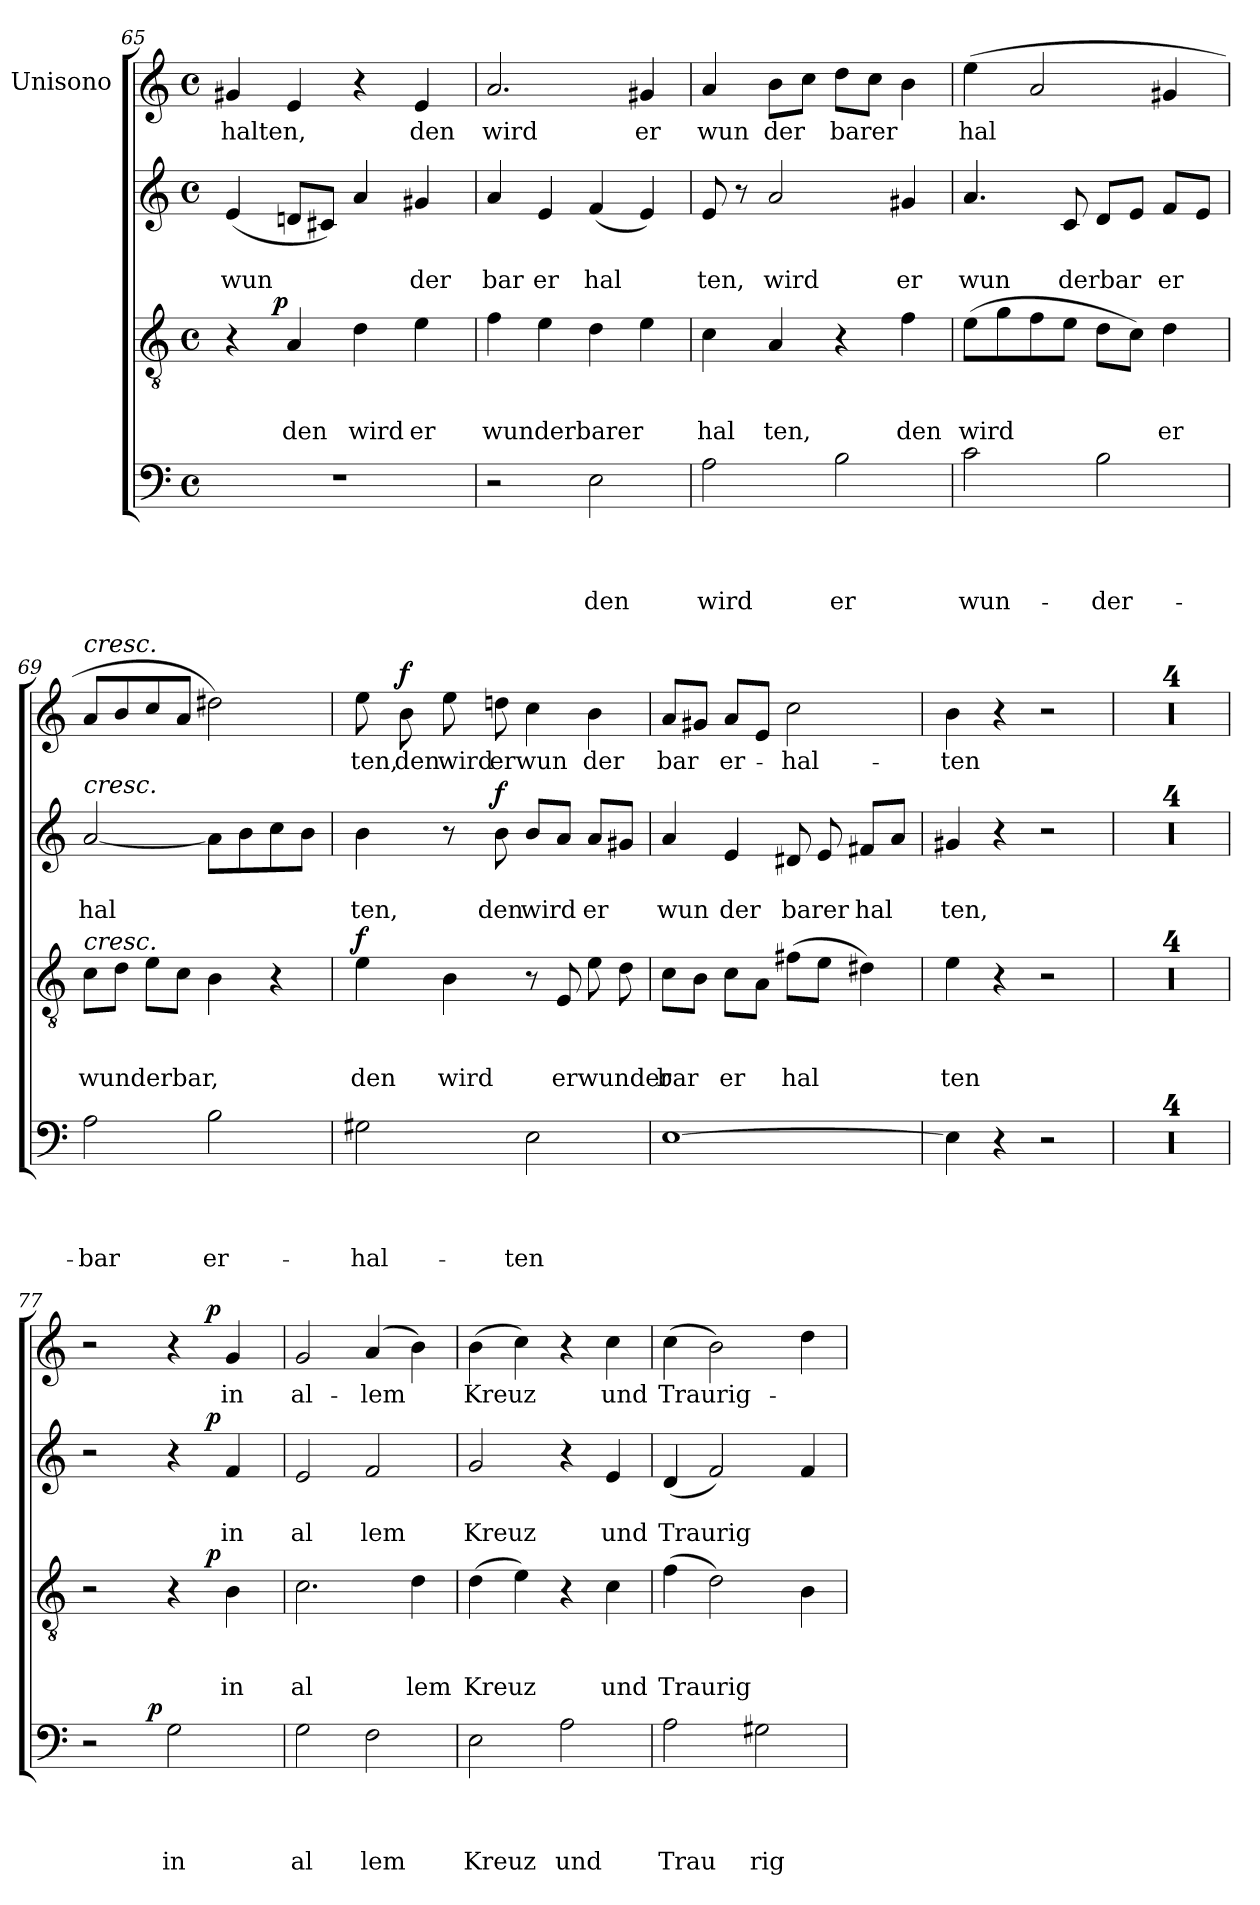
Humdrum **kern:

**kern	**text	**text	**text	**text	**dynam	**kern	**text	**text	**text	**dynam	**kern	**text	**text	**dynam	**kern	**text	**dynam
*part4	*part4	*part4	*part4	*part4	*part4	*part3	*part3	*part3	*part3	*part3	*part2	*part2	*part2	*part2	*part1	*part1	*part1
*staff4	*staff4	*staff4	*staff4	*staff4	*staff4	*staff3	*staff3	*staff3	*staff3	*staff3	*staff2	*staff2	*staff2	*staff2	*staff1	*staff1	*staff1
*	*	*	*	*	*	*	*	*	*	*	*	*	*	*	*I"Unisono	*	*
*clefF4	*	*	*	*	*	*clefGv2	*	*	*	*	*clefG2	*	*	*	*clefG2	*	*
*k[]	*	*	*	*	*	*k[]	*	*	*	*	*k[]	*	*	*	*k[]	*	*
*C:	*	*	*	*	*	*C:	*	*	*	*	*C:	*	*	*	*C:	*	*
*M4/4	*	*	*	*	*	*M4/4	*	*	*	*	*M4/4	*	*	*	*M4/4	*	*
*met(c)	*	*	*	*	*	*met(c)	*	*	*	*	*met(c)	*	*	*	*met(c)	*	*
=65	=65	=65	=65	=65	=65	=65	=65	=65	=65	=65	=65	=65	=65	=65	=65	=65	=65
!	!	!	!	!	!	!	!	!	!	!	!	!	!LO:LY:b	!	!	!LO:LY:b	!
*	*	*	*	*	*	*^	*	*	*	*	*	*	*	*	*	*	*
1r	.	.	.	.	.	4r	8..ryy	.	.	.	.	(<4e/	.	wun	.	4g#X/	halten,	.
!	!	!	!	!	!	!	!	!	!	!	!LO:DY:a	!	!	!	!	!	!	!
.	.	.	.	.	.	.	2ryy	.	.	.	p	.	.	.	.	.	.	.
!	!	!	!	!	!	!	!	!	!	!LO:LY:b	!	!	!	!	!	!	!	!
.	.	.	.	.	.	4A/	.	.	.	den	.	8dn/L	.	.	.	4e/	.	.
.	.	.	.	.	.	.	.	.	.	.	.	8c#X/J)	.	.	.	.	.	.
!	!	!	!	!	!	!	!	!	!	!LO:LY:b	!	!	!	!	!	!	!	!
.	.	.	.	.	.	4d\	.	.	.	wird	.	4a/	.	.	.	4r	.	.
.	.	.	.	.	.	.	4ryy	.	.	.	.	.	.	.	.	.	.	.
!	!	!	!	!	!	!	!	!	!	!LO:LY:b	!	!	!	!LO:LY:b	!	!	!LO:LY:b	!
.	.	.	.	.	.	4e\	.	.	.	er	.	4g#X/	.	der	.	4e</	den	.
.	.	.	.	.	.	.	32ryy	.	.	.	.	.	.	.	.	.	.	.
!!LO:LB:g=z
=66	=66	=66	=66	=66	=66	=66	=66	=66	=66	=66	=66	=66	=66	=66	=66	=66	=66	=66
!	!	!	!	!	!	!	!	!	!	!LO:LY:b	!	!	!	!LO:LY:b	!	!	!LO:LY:b	!
*	*	*	*	*	*	*v	*v	*	*	*	*	*	*	*	*	*	*	*
2r	.	.	.	.	.	4f\	.	.	wunderbarer	.	4a/	.	bar	.	2.a/	wird	.
!	!	!	!	!	!	!	!	!	!	!	!	!	!LO:LY:b	!	!	!	!
.	.	.	.	.	.	4e\	.	.	.	.	4e/	.	er	.	.	.	.
!	!	!	!	!LO:LY:b	!	!	!	!	!	!	!	!	!LO:LY:b	!	!	!	!
2E\	.	.	.	den	.	4d\	.	.	.	.	(<4f/	.	hal	.	.	.	.
!	!	!	!	!	!	!	!	!	!	!	!	!	!	!	!	!LO:LY:b	!
.	.	.	.	.	.	4e\	.	.	.	.	4e/)	.	.	.	4g#X/	er	.
=67	=67	=67	=67	=67	=67	=67	=67	=67	=67	=67	=67	=67	=67	=67	=67	=67	=67
!	!	!	!	!LO:LY:b	!	!	!	!	!LO:LY:b	!	!	!	!LO:LY:b	!	!	!LO:LY:b	!
2A\	.	.	.	wird	.	4c\	.	.	hal	.	8e/	.	ten,	.	4a/	wun	.
.	.	.	.	.	.	.	.	.	.	.	8r	.	.	.	.	.	.
!	!	!	!	!	!	!	!	!	!LO:LY:b	!	!	!	!LO:LY:b	!	!	!LO:LY:b	!
.	.	.	.	.	.	4A/	.	.	ten,	.	2a/	.	wird	.	8b\L	der	.
.	.	.	.	.	.	.	.	.	.	.	.	.	.	.	8cc\J	.	.
!	!	!	!	!LO:LY:b	!	!	!	!	!	!	!	!	!	!	!	!LO:LY:b	!
2B\	.	.	.	er	.	4r	.	.	.	.	.	.	.	.	8dd\L	barer	.
.	.	.	.	.	.	.	.	.	.	.	.	.	.	.	8cc\J	.	.
!	!	!	!	!	!	!	!	!	!LO:LY:b	!	!	!	!LO:LY:b	!	!	!	!
.	.	.	.	.	.	4f\	.	.	den	.	4g#X/	.	er	.	4b\	.	.
=68	=68	=68	=68	=68	=68	=68	=68	=68	=68	=68	=68	=68	=68	=68	=68	=68	=68
!	!	!	!	!LO:LY:b	!	!	!	!	!LO:LY:b	!	!	!	!LO:LY:b	!	!	!LO:LY:b	!
2c\	.	.	.	wun-	.	(>8e\L	.	.	wird	.	4.a/	.	wun	.	(>4ee\	hal	.
.	.	.	.	.	.	8g\	.	.	.	.	.	.	.	.	.	.	.
.	.	.	.	.	.	8f\	.	.	.	.	.	.	.	.	2a/	.	.
!	!	!	!	!	!	!	!	!	!	!	!	!	!LO:LY:b	!	!	!	!
.	.	.	.	.	.	8e\J	.	.	.	.	8c/	.	derbar	.	.	.	.
!	!	!	!	!LO:LY:b	!	!	!	!	!	!	!	!	!	!	!	!	!
2B\	.	.	.	-der-	.	8d\L	.	.	.	.	8d/L	.	.	.	.	.	.
.	.	.	.	.	.	8c\J)	.	.	.	.	8e/J	.	.	.	.	.	.
!	!	!	!	!	!	!	!	!	!LO:LY:b	!	!	!	!LO:LY:b	!	!	!	!
.	.	.	.	.	.	4d\	.	.	er	.	8f/L	.	er	.	4g#X/	.	.
.	.	.	.	.	.	.	.	.	.	.	8e/J	.	.	.	.	.	.
=69	=69	=69	=69	=69	=69	=69	=69	=69	=69	=69	=69	=69	=69	=69	=69	=69	=69
!	!	!	!	!	!	!	!	!	!	!	!	!	!	!	!LO:TX:a:i:t=cresc.	!	!
!	!	!	!	!	!	!	!	!	!	!	!LO:TX:a:i:t=cresc.	!	!	!	!	!	!
!	!	!	!	!	!	!LO:TX:a:i:t=cresc.	!	!	!	!	!	!	!	!	!	!	!
!	!	!	!	!LO:LY:b	!	!	!	!	!LO:LY:b	!	!	!	!LO:LY:b	!	!	!	!
2A\	.	.	.	-bar	.	8c\L	.	.	wunderbar,	.	[<2a/	.	hal	.	8a/L	.	.
.	.	.	.	.	.	8d\J	.	.	.	.	.	.	.	.	8b/	.	.
.	.	.	.	.	.	8e\L	.	.	.	.	.	.	.	.	8cc/	.	.
.	.	.	.	.	.	8c\J	.	.	.	.	.	.	.	.	8a/J	.	.
!	!	!	!	!LO:LY:b	!	!	!	!	!	!	!	!	!	!	!	!	!
2B\	.	.	.	er-	.	4B\	.	.	.	.	8a\L]	.	.	.	2dd#X\)	.	.
.	.	.	.	.	.	.	.	.	.	.	8b\	.	.	.	.	.	.
.	.	.	.	.	.	4r	.	.	.	.	8cc\	.	.	.	.	.	.
.	.	.	.	.	.	.	.	.	.	.	8b\J	.	.	.	.	.	.
=70	=70	=70	=70	=70	=70	=70	=70	=70	=70	=70	=70	=70	=70	=70	=70	=70	=70
!	!	!	!	!LO:LY:b	!	!	!	!	!LO:LY:b	!LO:DY:a	!	!	!LO:LY:b	!	!	!LO:LY:b	!
2G#X\	.	.	.	-hal-	.	4e\	.	.	den	f	4b\	.	ten,	.	8ee\	ten,	.
!	!	!	!	!	!	!	!	!	!	!	!	!	!	!	!	!LO:LY:b	!LO:DY:a
.	.	.	.	.	.	.	.	.	.	.	.	.	.	.	8b\	den	f
!	!	!	!	!	!	!	!	!	!LO:LY:b	!	!	!	!	!	!	!LO:LY:b	!
.	.	.	.	.	.	4B\	.	.	wird	.	8r	.	.	.	8ee\	wird	.
!	!	!	!	!	!	!	!	!	!	!	!	!	!LO:LY:b	!LO:DY:a	!	!LO:LY:b	!
.	.	.	.	.	.	.	.	.	.	.	8b\	.	den	f	8ddn\	erwun	.
!	!	!	!	!LO:LY:b	!	!	!	!	!	!	!	!	!LO:LY:b	!	!	!	!
2E\	.	.	.	-ten	.	8r	.	.	.	.	8b/L	.	wird	.	4cc\	.	.
!	!	!	!	!	!	!	!	!	!LO:LY:b	!	!	!	!	!	!	!	!
.	.	.	.	.	.	8E/	.	.	erwunder	.	8a/J	.	.	.	.	.	.
!	!	!	!	!	!	!	!	!	!	!	!	!	!LO:LY:b	!	!	!LO:LY:b	!
.	.	.	.	.	.	8e\	.	.	.	.	8a/L	.	er	.	4b\	der	.
.	.	.	.	.	.	8d\	.	.	.	.	8g#X/J	.	.	.	.	.	.
!!LO:LB:g=z
=71	=71	=71	=71	=71	=71	=71	=71	=71	=71	=71	=71	=71	=71	=71	=71	=71	=71
!	!	!	!	!	!	!	!	!	!LO:LY:b	!	!	!	!LO:LY:b	!	!	!LO:LY:b	!
[>1E	.	.	.	.	.	8c\L	.	.	bar	.	4a/	.	wun	.	8a/L	bar	.
.	.	.	.	.	.	8B\J	.	.	.	.	.	.	.	.	8g#X/J	.	.
!	!	!	!	!	!	!	!	!	!LO:LY:b	!	!	!	!LO:LY:b	!	!	!LO:LY:b	!
.	.	.	.	.	.	8c\L	.	.	er	.	4e/	.	der	.	8a/L	er-	.
.	.	.	.	.	.	8A\J	.	.	.	.	.	.	.	.	8e/J	.	.
!	!	!	!	!	!	!	!	!	!LO:LY:b	!	!	!	!LO:LY:b	!	!	!LO:LY:b	!
.	.	.	.	.	.	(>8f#X\L	.	.	hal	.	8d#X/	.	barer	.	2cc\	-hal-	.
.	.	.	.	.	.	8e\J	.	.	.	.	8e/	.	.	.	.	.	.
!	!	!	!	!	!	!	!	!	!	!	!	!	!LO:LY:b	!	!	!	!
.	.	.	.	.	.	4d#X\)	.	.	.	.	8f#X/L	.	hal	.	.	.	.
.	.	.	.	.	.	.	.	.	.	.	8a/J	.	.	.	.	.	.
=72	=72	=72	=72	=72	=72	=72	=72	=72	=72	=72	=72	=72	=72	=72	=72	=72	=72
!	!	!	!	!	!	!	!	!	!LO:LY:b	!	!	!	!LO:LY:b	!	!	!LO:LY:b	!
4E\]	.	.	.	.	.	4e\	.	.	ten	.	4g#X/	.	ten,	.	4b\	-ten	.
4r	.	.	.	.	.	4r	.	.	.	.	4r	.	.	.	4r	.	.
2r	.	.	.	.	.	2r	.	.	.	.	2r	.	.	.	2r	.	.
=73	=73	=73	=73	=73	=73	=73	=73	=73	=73	=73	=73	=73	=73	=73	=73	=73	=73
1r	.	.	.	.	.	1r	.	.	.	.	1r	.	.	.	1r	.	.
=74	=74	=74	=74	=74	=74	=74	=74	=74	=74	=74	=74	=74	=74	=74	=74	=74	=74
1r	.	.	.	.	.	1r	.	.	.	.	1r	.	.	.	1r	.	.
=75	=75	=75	=75	=75	=75	=75	=75	=75	=75	=75	=75	=75	=75	=75	=75	=75	=75
1r	.	.	.	.	.	1r	.	.	.	.	1r	.	.	.	1r	.	.
=76	=76	=76	=76	=76	=76	=76	=76	=76	=76	=76	=76	=76	=76	=76	=76	=76	=76
1r	.	.	.	.	.	1r	.	.	.	.	1r	.	.	.	1r	.	.
=77	=77	=77	=77	=77	=77	=77	=77	=77	=77	=77	=77	=77	=77	=77	=77	=77	=77
*^	*	*	*	*	*	*^	*	*	*	*	*^	*	*	*	*^	*	*
2r	4..ryy	.	.	.	.	.	2r	2ryy	.	.	.	.	2r	2ryy	.	.	.	2r	2ryy	.	.
!	!	!	!	!	!	!LO:DY:a	!	!	!	!	!	!	!	!	!	!	!	!	!	!	!
.	2ryy	.	.	.	.	p	.	.	.	.	.	.	.	.	.	.	.	.	.	.	.
!	!	!	!	!	!LO:LY:b	!	!	!	!	!	!	!	!	!	!	!	!	!	!	!	!
2G\	.	.	.	.	in	.	4r	8.ryy	.	.	.	.	4r	8.ryy	.	.	.	4r	8.ryy	.	.
!	!	!	!	!	!	!	!	!	!	!	!	!LO:DY:a	!	!	!	!	!LO:DY:a	!	!	!	!LO:DY:a
.	.	.	.	.	.	.	.	4ryy	.	.	.	p	.	4ryy	.	.	p	.	4ryy	.	p
!	!	!	!	!	!	!	!	!	!	!	!LO:LY:b	!	!	!	!	!LO:LY:b	!	!	!	!LO:LY:b	!
.	.	.	.	.	.	.	4B\	.	.	.	in	.	4f/	.	.	in	.	4g/	.	in	.
.	16ryy	.	.	.	.	.	.	16ryy	.	.	.	.	.	16ryy	.	.	.	.	16ryy	.	.
=78	=78	=78	=78	=78	=78	=78	=78	=78	=78	=78	=78	=78	=78	=78	=78	=78	=78	=78	=78	=78	=78
!	!	!	!	!	!LO:LY:b	!	!	!	!	!	!LO:LY:b	!	!	!	!	!LO:LY:b	!	!	!	!LO:LY:b	!
*v	*v	*	*	*	*	*	*	*	*	*	*	*	*v	*v	*	*	*	*v	*v	*	*
*	*	*	*	*	*	*v	*v	*	*	*	*	*	*	*	*	*	*	*
2G\	.	.	.	al	.	2.c\	.	.	al	.	2e/	.	al	.	2g/	al-	.
!	!	!	!	!LO:LY:b	!	!	!	!	!	!	!	!	!LO:LY:b	!	!	!LO:LY:b	!
2F\	.	.	.	lem	.	.	.	.	.	.	2f/	.	lem	.	(4a/	-lem	.
!	!	!	!	!	!	!	!	!	!LO:LY:b	!	!	!	!	!	!	!	!
.	.	.	.	.	.	4d\	.	.	lem	.	.	.	.	.	4b\)	.	.
=79	=79	=79	=79	=79	=79	=79	=79	=79	=79	=79	=79	=79	=79	=79	=79	=79	=79
!	!	!	!	!LO:LY:b	!	!	!	!	!LO:LY:b	!	!	!	!LO:LY:b	!	!	!LO:LY:b	!
2E\	.	.	.	Kreuz	.	(>4d\	.	.	Kreuz	.	2g/	.	Kreuz	.	(>4b\	Kreuz	.
.	.	.	.	.	.	4e\)	.	.	.	.	.	.	.	.	4cc\)	.	.
!	!	!	!	!LO:LY:b	!	!	!	!	!	!	!	!	!	!	!	!	!
2A\	.	.	.	und	.	4r	.	.	.	.	4r	.	.	.	4r	.	.
!	!	!	!	!	!	!	!	!	!LO:LY:b	!	!	!	!LO:LY:b	!	!	!LO:LY:b	!
.	.	.	.	.	.	4c\	.	.	und	.	4e/	.	und	.	4cc\	und	.
=80	=80	=80	=80	=80	=80	=80	=80	=80	=80	=80	=80	=80	=80	=80	=80	=80	=80
!	!	!	!	!LO:LY:b	!	!	!	!	!LO:LY:b	!	!	!	!LO:LY:b	!	!	!LO:LY:b	!
2A\	.	.	.	Trau	.	(>4f\	.	.	Traurig	.	(<4d/	.	Traurig	.	(>4cc\	Traurig-	.
.	.	.	.	.	.	2d\)	.	.	.	.	2f/)	.	.	.	2b\)	.	.
!	!	!	!	!LO:LY:b	!	!	!	!	!	!	!	!	!	!	!	!	!
2G#X\	.	.	.	rig	.	.	.	.	.	.	.	.	.	.	.	.	.
.	.	.	.	.	.	4B\	.	.	.	.	4f/	.	.	.	4dd\	.	.
=	=	=	=	=	=	=	=	=	=	=	=	=	=	=	=	=	=
*-	*-	*-	*-	*-	*-	*-	*-	*-	*-	*-	*-	*-	*-	*-	*-	*-	*-
